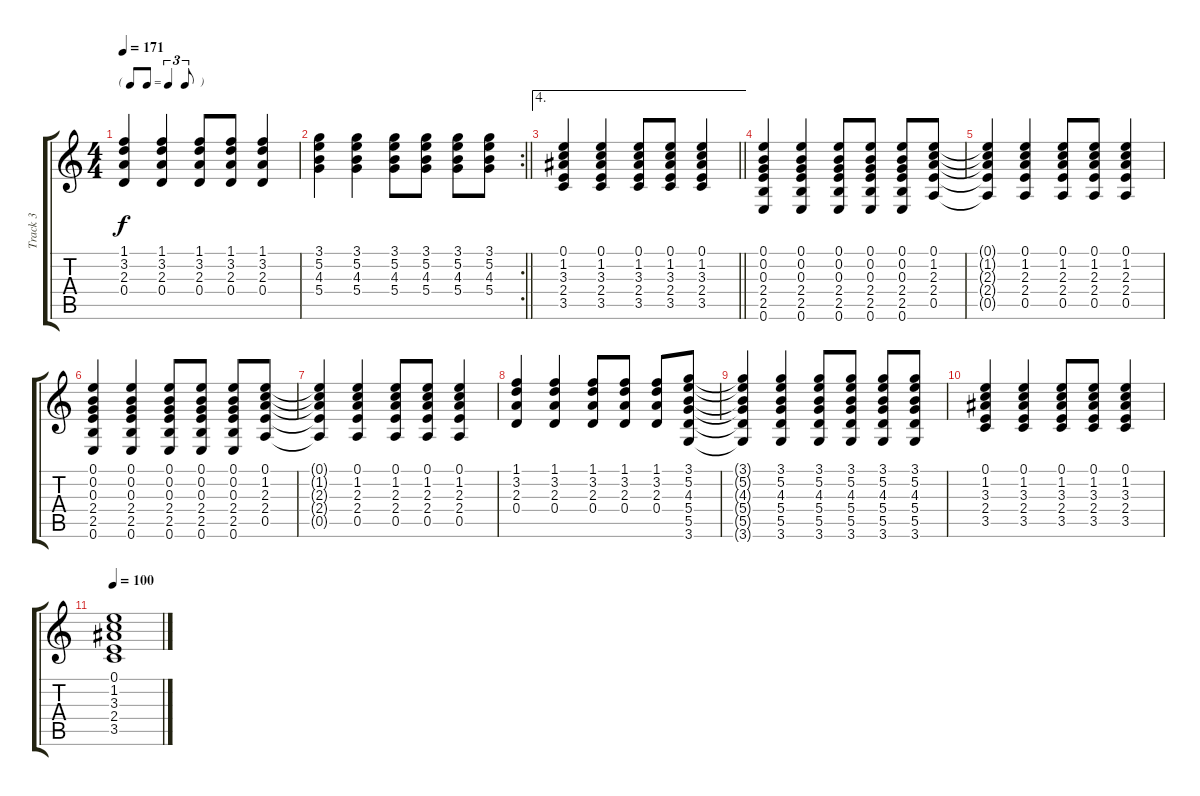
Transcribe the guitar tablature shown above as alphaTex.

\track ("Track 3" "Track 3") {instrument acousticguitarsteel}
\staff {score tabs}
\tuning (E4 B3 G3 D3 A2 E2) {hide}
\ts (4 4)
\tf triplet8th
\tempo 171
\clef g2
\ks c
(1.1 3.2 2.3 0.4).4{dy f} (1.1 3.2 2.3 0.4).4 (1.1 3.2 2.3 0.4).8 (1.1 3.2 2.3 0.4).8 (1.1 3.2 2.3 0.4).4 |
\rc 2
\barLineRight lightlight
(3.1 5.2 4.3 5.4).4 (3.1 5.2 4.3 5.4).4 (3.1 5.2 4.3 5.4).8 (3.1 5.2 4.3 5.4).8 (3.1 5.2 4.3 5.4).8 (3.1 5.2 4.3 5.4).8 |
\ae 4
\barLineRight lightlight
(0.1 1.2 3.3 2.4 3.5).4 (0.1 1.2 3.3 2.4 3.5).4 (0.1 1.2 3.3 2.4 3.5).8 (0.1 1.2 3.3 2.4 3.5).8 (0.1 1.2 3.3 2.4 3.5).4 |
(0.1 0.2 0.3 2.4 2.5 0.6).4 (0.1 0.2 0.3 2.4 2.5 0.6).4 (0.1 0.2 0.3 2.4 2.5 0.6).8 (0.1 0.2 0.3 2.4 2.5 0.6).8 (0.1 0.2 0.3 2.4 2.5 0.6).8 (0.1 1.2 2.3 2.4 0.5).8 |
(0.1{t} 1.2{t} 2.3{t} 2.4{t} 0.5{t}).4 (0.1 1.2 2.3 2.4 0.5).4 (0.1 1.2 2.3 2.4 0.5).8 (0.1 1.2 2.3 2.4 0.5).8 (0.1 1.2 2.3 2.4 0.5).4 |
(0.1 0.2 0.3 2.4 2.5 0.6).4 (0.1 0.2 0.3 2.4 2.5 0.6).4 (0.1 0.2 0.3 2.4 2.5 0.6).8 (0.1 0.2 0.3 2.4 2.5 0.6).8 (0.1 0.2 0.3 2.4 2.5 0.6).8 (0.1 1.2 2.3 2.4 0.5).8 |
(0.1{t} 1.2{t} 2.3{t} 2.4{t} 0.5{t}).4 (0.1 1.2 2.3 2.4 0.5).4 (0.1 1.2 2.3 2.4 0.5).8 (0.1 1.2 2.3 2.4 0.5).8 (0.1 1.2 2.3 2.4 0.5).4 |
(1.1 3.2 2.3 0.4).4 (1.1 3.2 2.3 0.4).4 (1.1 3.2 2.3 0.4).8 (1.1 3.2 2.3 0.4).8 (1.1 3.2 2.3 0.4).8 (3.1 5.2 4.3 5.4 5.5 3.6).8 |
(3.1{t} 5.2{t} 4.3{t} 5.4{t} 5.5{t} 3.6{t}).4 (3.1 5.2 4.3 5.4 5.5 3.6).4 (3.1 5.2 4.3 5.4 5.5 3.6).8 (3.1 5.2 4.3 5.4 5.5 3.6).8 (3.1 5.2 4.3 5.4 5.5 3.6).8 (3.1 5.2 4.3 5.4 5.5 3.6).8 |
(0.1 1.2 3.3 2.4 3.5).4 (0.1 1.2 3.3 2.4 3.5).4 (0.1 1.2 3.3 2.4 3.5).8 (0.1 1.2 3.3 2.4 3.5).8 (0.1 1.2 3.3 2.4 3.5).4 |
\tempo 100
(0.1 1.2 3.3 2.4 3.5).1
